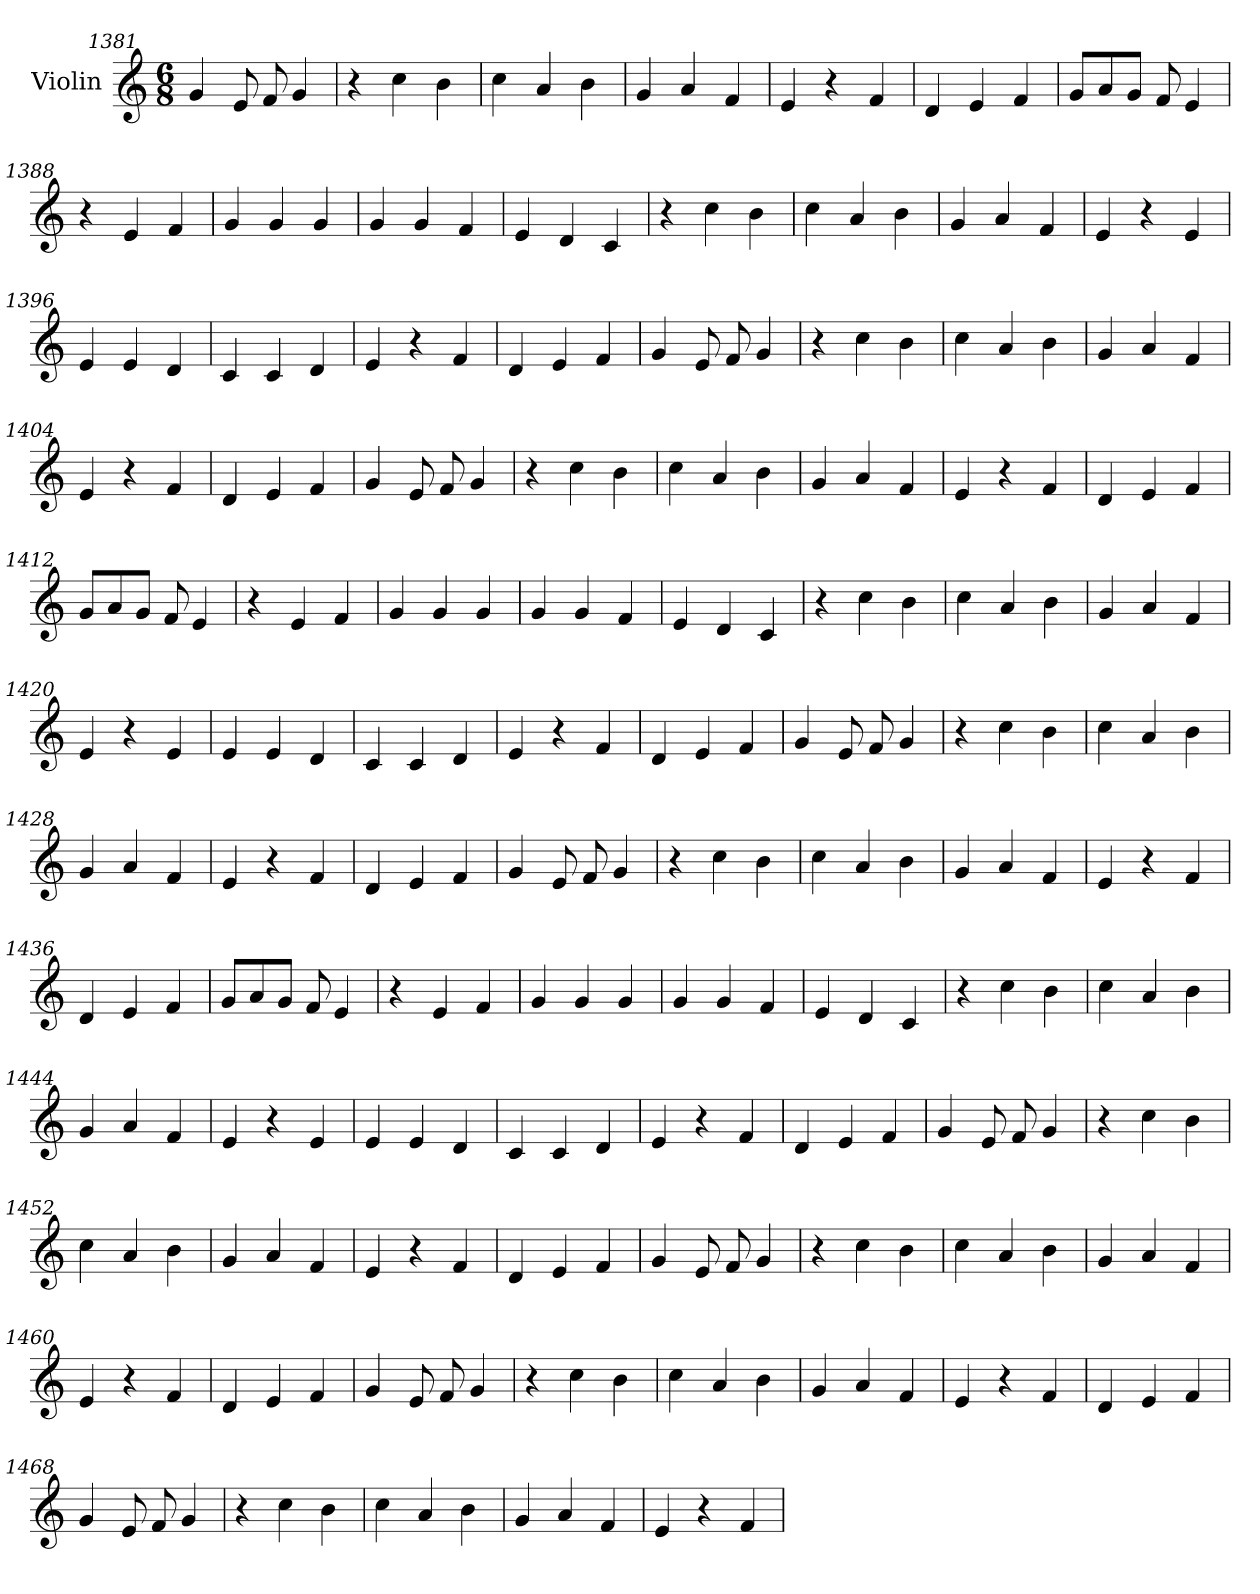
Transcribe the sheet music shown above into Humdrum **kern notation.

**kern
*part1
*staff1
*I"Violin
*clefG2
*k[]
*C:
*M6/8
=1381
4g/
8e/
8f/
4g/
=1382
4r
4cc\
4b\
!!LO:PB:g=z
=1383
4cc\
4a/
4b\
!!LO:PB:g=z
=1384
4g/
4a/
4f/
=1385
4e/
4r
4f/
=1386
4d/
4e/
4f/
=1387
8g/L
8a/
8g/J
8f/
4e/
=1388
4r
4e/
4f/
=1389
4g/
4g/
4g/
!!LO:PB:g=z
=1390
4g/
4g/
4f/
!!LO:PB:g=z
=1391
4e/
4d/
4c/
=1392
4r
4cc\
4b\
=1393
4cc\
4a/
4b\
=1394
4g/
4a/
4f/
=1395
4e/
4r
4e/
=1396
4e/
4e/
4d/
!!LO:PB:g=z
=1397
4c/
4c/
4d/
!!LO:PB:g=z
=1398
4e/
4r
4f/
=1399
4d/
4e/
4f/
=1400
4g/
8e/
8f/
4g/
=1401
4r
4cc\
4b\
=1402
4cc\
4a/
4b\
=1403
4g/
4a/
4f/
!!LO:PB:g=z
=1404
4e/
4r
4f/
!!LO:PB:g=z
=1405
4d/
4e/
4f/
=1406
4g/
8e/
8f/
4g/
=1407
4r
4cc\
4b\
=1408
4cc\
4a/
4b\
=1409
4g/
4a/
4f/
=1410
4e/
4r
4f/
!!LO:PB:g=z
=1411
4d/
4e/
4f/
!!LO:PB:g=z
=1412
8g/L
8a/
8g/J
8f/
4e/
=1413
4r
4e/
4f/
=1414
4g/
4g/
4g/
=1415
4g/
4g/
4f/
=1416
4e/
4d/
4c/
=1417
4r
4cc\
4b\
!!LO:PB:g=z
=1418
4cc\
4a/
4b\
!!LO:PB:g=z
=1419
4g/
4a/
4f/
=1420
4e/
4r
4e/
=1421
4e/
4e/
4d/
=1422
4c/
4c/
4d/
=1423
4e/
4r
4f/
=1424
4d/
4e/
4f/
!!LO:PB:g=z
=1425
4g/
8e/
8f/
4g/
!!LO:PB:g=z
=1426
4r
4cc\
4b\
=1427
4cc\
4a/
4b\
=1428
4g/
4a/
4f/
=1429
4e/
4r
4f/
=1430
4d/
4e/
4f/
=1431
4g/
8e/
8f/
4g/
=1432
4r
4cc\
4b\
!!LO:PB:g=z
=1433
4cc\
4a/
4b\
=1434
4g/
4a/
4f/
=1435
4e/
4r
4f/
=1436
4d/
4e/
4f/
=1437
8g/L
8a/
8g/J
8f/
4e/
=1438
4r
4e/
4f/
!!LO:PB:g=z
=1439
4g/
4g/
4g/
!!LO:PB:g=z
=1440
4g/
4g/
4f/
=1441
4e/
4d/
4c/
=1442
4r
4cc\
4b\
=1443
4cc\
4a/
4b\
=1444
4g/
4a/
4f/
=1445
4e/
4r
4e/
!!LO:PB:g=z
=1446
4e/
4e/
4d/
!!LO:PB:g=z
=1447
4c/
4c/
4d/
=1448
4e/
4r
4f/
=1449
4d/
4e/
4f/
=1450
4g/
8e/
8f/
4g/
=1451
4r
4cc\
4b\
=1452
4cc\
4a/
4b\
!!LO:PB:g=z
=1453
4g/
4a/
4f/
!!LO:PB:g=z
=1454
4e/
4r
4f/
=1455
4d/
4e/
4f/
=1456
4g/
8e/
8f/
4g/
=1457
4r
4cc\
4b\
=1458
4cc\
4a/
4b\
=1459
4g/
4a/
4f/
!!LO:PB:g=z
=1460
4e/
4r
4f/
!!LO:PB:g=z
=1461
4d/
4e/
4f/
=1462
4g/
8e/
8f/
4g/
=1463
4r
4cc\
4b\
=1464
4cc\
4a/
4b\
=1465
4g/
4a/
4f/
=1466
4e/
4r
4f/
!!LO:PB:g=z
=1467
4d/
4e/
4f/
!!LO:PB:g=z
=1468
4g/
8e/
8f/
4g/
=1469
4r
4cc\
4b\
=1470
4cc\
4a/
4b\
=1471
4g/
4a/
4f/
=1472
4e/
4r
4f/
=
*-
